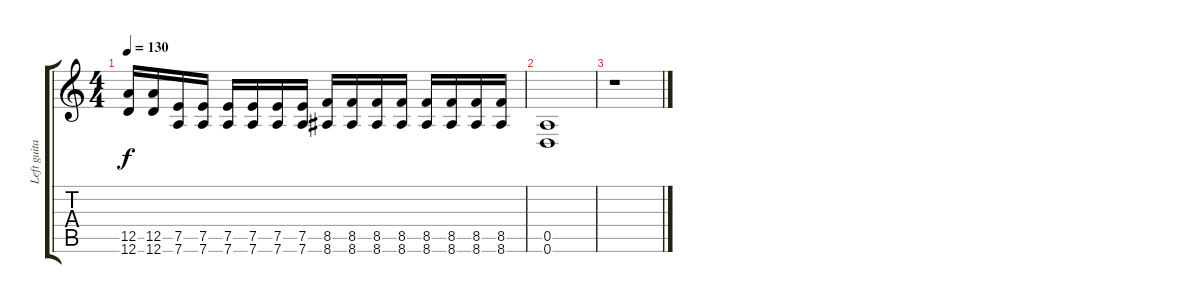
\track ("Left guitar" "Left guita") {instrument distortionguitar}
\staff {score tabs}
\tuning (E4 B3 G3 D3 A2 D2) {hide}
\ts (4 4)
\tempo 130
\clef g2
\ks c
(12.5 12.6).16{dy f} (12.5 12.6).16 (7.5 7.6).16 (7.5 7.6).16 (7.5 7.6).16 (7.5 7.6).16 (7.5 7.6).16 (7.5 7.6).16 (8.5 8.6).16 (8.5 8.6).16 (8.5 8.6).16 (8.5 8.6).16 (8.5 8.6).16 (8.5 8.6).16 (8.5 8.6).16 (8.5 8.6).16 |
(0.5 0.6).1 |
r.1
